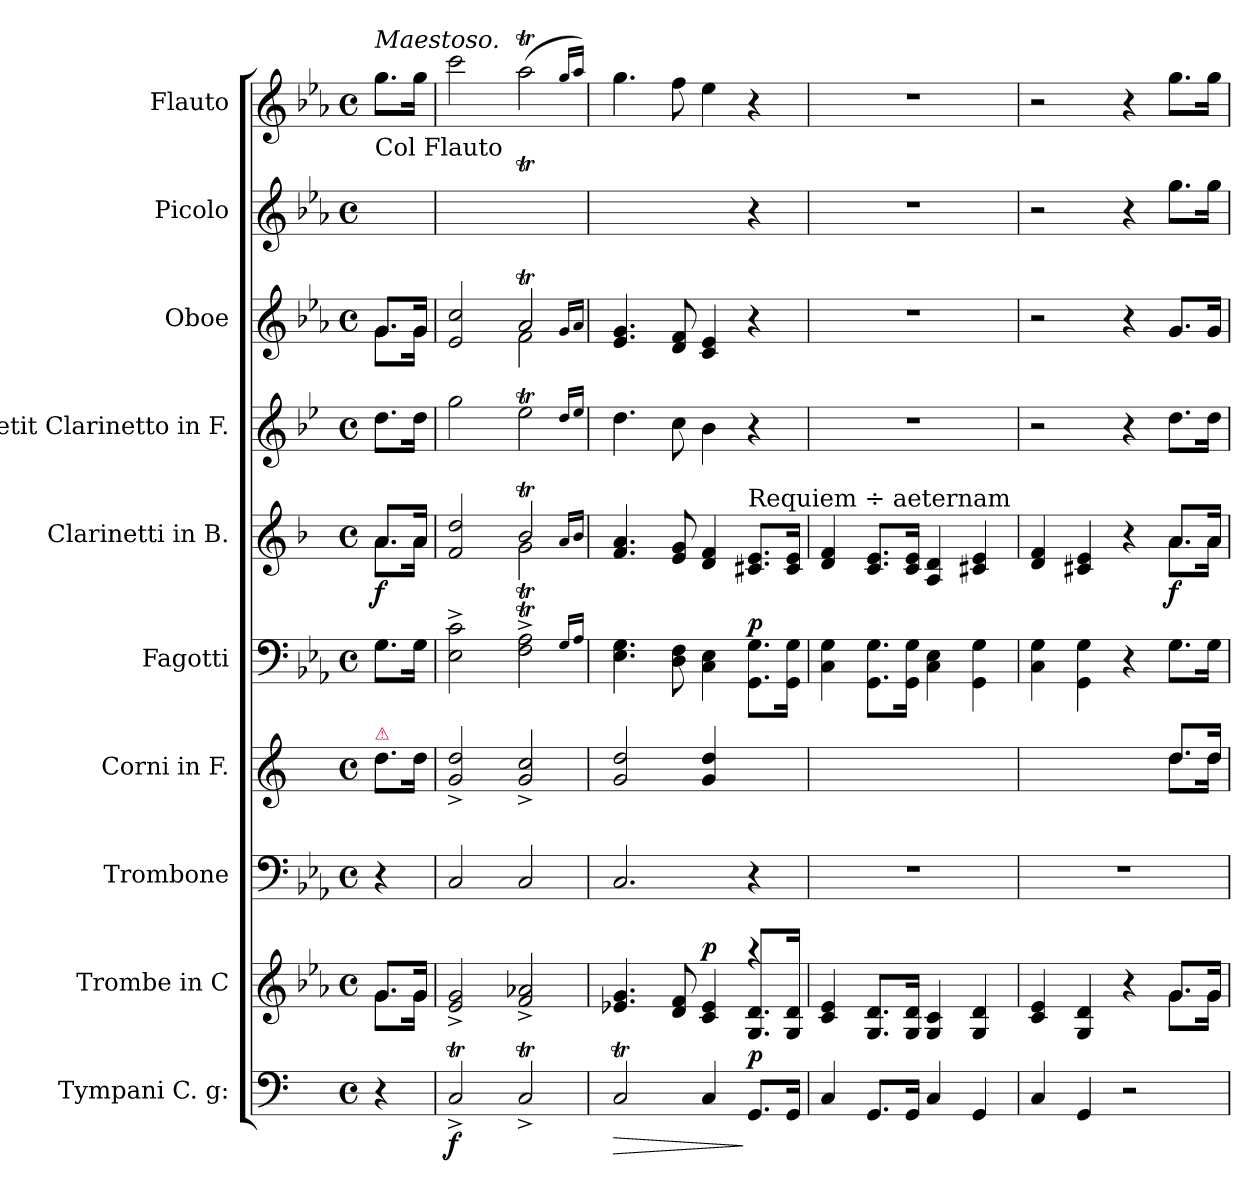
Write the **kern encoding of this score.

**kern	**dynam	**kern	**dynam	**kern	**kern	**kern	**dynam	**kern	**dynam	**kern	**kern	**kern	**kern
*part10	*part10	*part9	*part9	*part8	*part7	*part6	*part6	*part5	*part5	*part4	*part3	*part2	*part1
*staff10	*staff10	*staff9	*staff9	*staff8	*staff7	*staff6	*staff6	*staff5	*staff5	*staff4	*staff3	*staff2	*staff1
*I"Tympani C. g:	*	*I"Trombe in C	*	*I"Trombone	*I"Corni in F.	*I"Fagotti	*	*I"Clarinetti in B.	*	*I"Petit Clarinetto in F.	*I"Oboe	*I"Picolo	*I"Flauto
*	*	*	*	*I'Trb	*	*	*	*I'Cl	*	*I'Cl	*I'Ob	*	*I'Fl
*clefF4	*	*clefG2	*	*clefF4	*clefG2	*clefF4	*	*clefG2	*	*clefG2	*clefG2	*clefG2	*clefG2
*	*	*	*	*	*ITrd4c7	*	*	*ITrd1c2	*	*ITrd4c7	*	*	*
*k[]	*	*k[b-e-a-]	*	*k[b-e-a-]	*k[b-]	*k[b-e-a-]	*	*k[b-e-a-]	*	*k[b-e-a-]	*k[b-e-a-]	*k[b-e-a-]	*k[b-e-a-]
*M4/4	*	*M4/4	*	*M4/4	*M4/4	*M4/4	*	*M4/4	*	*M4/4	*M4/4	*M4/4	*M4/4
*met(c)	*	*met(c)	*	*met(c)	*met(c)	*met(c)	*	*met(c)	*	*met(c)	*met(c)	*met(c)	*met(c)
=	=	=	=	=	=	=	=	=	=	=	=	=	=
*	*	*^	*	*	*	*	*	*^	*	*	*^	*	*
!	!	!	!	!	!	!	!	!	!	!	!	!	!	!	!	!LO:TX:a:i:t=Maestoso.
!	!	!	!	!	!	!	!	!	!	!	!	!	!	!	!LO:TX:a:t=Col Flauto	!
!	!	!	!	!	!	!LO:TX:a:color=crimson:t=⚠	!	!	!	!	!	!	!	!	!	!
4r	.	8.g/L	8.g\L	.	4r	8.g\L	8.G\L	.	8.g/L	8.g\L	f	8.g\L	8.g/L	8.g\L	8.gg\Lyy	8.gg\L
.	.	16g/Jk	16g\Jk	.	.	16g\Jk	16G\Jk	.	16g/Jk	16g\Jk	.	16g\Jk	16g/Jk	16g\Jk	16gg\Jkyy	16gg\Jk
*	*	*v	*v	*	*	*	*	*	*	*	*	*	*	*	*	*
=1	=1	=1	=1	=1	=1	=1	=1	=1	=1	=1	=1	=1	=1	=1	=1
2CT^/	f	2e-^>/ 2g^>/	.	2C/	2c^/ 2g^/	2E-^<\ 2c^<\	.	2e-/ 2cc/	2ryy	.	2cc\	2e-/ 2cc/	2ryy	2ccc\yy	2ccc\
2CT^/	.	2f^>/ 2a-X^>/	.	2C/	2c^/ 2f^/	2FT^<\ 2A-T^<\	.	2a-T/	2f\	.	2a-T\	2a-T/	2f\	2aa-T\yy	(2aa-T\
*	*	*	*	*	*	*	*	*v	*v	*	*	*v	*v	*	*
.	.	.	.	.	.	16qqG/LL	.	16qqg/LL	.	16qqg/LL	16qqg/LL	16qqgg/LLyy	16qqgg/LL
.	.	.	.	.	.	16qqA-/JJ	.	16qqa-/JJ	.	16qqa-/JJ	16qqa-/JJ	16qqaa-/JJyy	16qqaa-/JJ)
=2	=2	=2	=2	=2	=2	=2	=2	=2	=2	=2	=2	=2	=2
!	!LO:HP:b	!	!	!	!	!	!	!	!	!	!	!	!
*	*	*^	*	*	*	*	*	*	*	*	*	*	*
2CT/	>	4.e-X/ 4.g/	2.ryy	.	2.C/	2c/ 2g/	4.E-\ 4.G\	.	4.e-/ 4.g/	.	4.g\	4.e-/ 4.g/	4.gg\yy	4.gg\
.	.	8d/ 8f/	.	.	.	.	8D\ 8F\	.	8d/ 8f/	.	8f\	8d/ 8f/	8ff\yy	8ff\
!	!	!	!	!LO:DY:a	!	!	!	!	!	!	!	!	!	!
4C/	.	4c/ 4e-/	.	p	.	4c/ 4g/	4C\ 4E-\	.	4c/ 4e-/	.	4e-\	4c/ 4e-/	4ee-\yy	4ee-\
!	!	!	!	!	!	!	!	!	!LO:TX:a:t=Requiem ÷ aeternam	!	!	!	!	!
!	!LO:DY:n=1:a	!	!	!	!	!	!	!LO:DY:a	!	!	!	!	!	!
8.GG/L	] p	8.G/ 8.d/L	4raa	.	4r	4ryy	8.GG\ 8.G\L	p	8.Bn/ 8.d/L	.	4r	4r	4r	4r
16GG/Jk	.	16G/ 16d/Jk	.	.	.	.	16GG\ 16G\Jk	.	16B/ 16d/Jk	.	.	.	.	.
*	*	*v	*v	*	*	*	*	*	*	*	*	*	*	*
=3	=3	=3	=3	=3	=3	=3	=3	=3	=3	=3	=3	=3	=3
4C/	.	4c/ 4e-/	.	1r	1ryy	4C\ 4G\	.	4c/ 4e-/	.	1r	1r	1r	1r
8.GG/L	.	8.G/ 8.d/L	.	.	.	8.GG\ 8.G\L	.	8.B-/ 8.d/L	.	.	.	.	.
16GG/Jk	.	16G/ 16d/Jk	.	.	.	16GG\ 16G\Jk	.	16B-/ 16d/Jk	.	.	.	.	.
4C/	.	4G/ 4c/	.	.	.	4C\ 4E-\	.	4G/ 4c/	.	.	.	.	.
4GG/	.	4G/ 4d/	.	.	.	4GG\ 4G\	.	4Bn/ 4d/	.	.	.	.	.
=4	=4	=4	=4	=4	=4	=4	=4	=4	=4	=4	=4	=4	=4
*	*	*^	*	*	*^	*	*	*^	*	*	*	*	*
4C/	.	4c/ 4e-/	2.ryy	.	1r	2.ryy	2.ryy	4C\ 4G\	.	4c/ 4e-/	2.ryy	.	2r	2r	2r	2r
4GG/	.	4G/ 4d/	.	.	.	.	.	4GG\ 4G\	.	4Bn/ 4d/	.	.	.	.	.	.
2r	.	4r	.	.	.	.	.	4r	.	4r	.	.	4r	4r	4r	4r
.	.	8.g/L	8.g\L	.	.	8.g/L	8.g\L	8.G\L	.	8.g/L	8.g\L	f	8.g\L	8.g/L	8.gg\L	8.gg\L
.	.	16g/Jk	16g\Jk	.	.	16g/Jk	16g\Jk	16G\Jk	.	16g/Jk	16g\Jk	.	16g\Jk	16g/Jk	16gg\Jk	16gg\Jk
*	*	*v	*v	*	*	*v	*v	*	*	*v	*v	*	*	*	*	*
=	=	=	=	=	=	=	=	=	=	=	=	=	=
*-	*-	*-	*-	*-	*-	*-	*-	*-	*-	*-	*-	*-	*-
